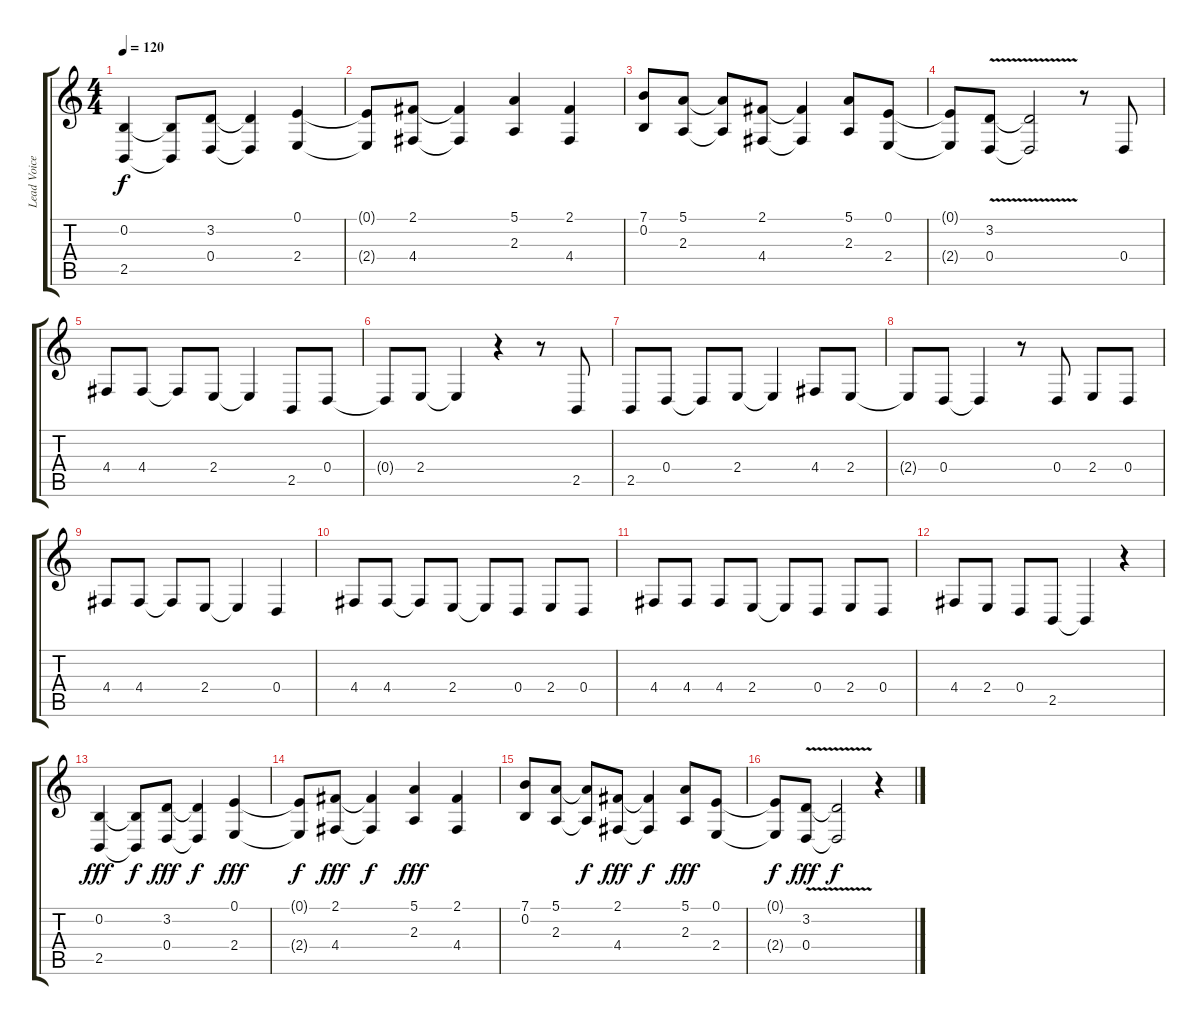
\track ("Lead Voice" "Lead Voice") {instrument lead6voice}
\staff {score tabs}
\tuning (E4 B3 G3 D3 A2 E2) {hide}
\ts (4 4)
\tempo 120
\clef g2
\ks c
(0.2 2.5).4{dy f} (0.2{t} 2.5{t}).8 (3.2 0.4).8 (3.2{t} 0.4{t}).4 (0.1 2.4).4 |
(0.1{t} 2.4{t}).8 (2.1 4.4).8 (2.1{t} 4.4{t}).4 (5.1 2.3).4 (2.1 4.4).4 |
(7.1 0.2).8 (5.1 2.3).8 (5.1{t} 2.3{t}).8 (2.1 4.4).8 (2.1{t} 4.4{t}).4 (5.1 2.3).8 (0.1 2.4).8 |
(0.1{t} 2.4{t}).8 (3.2{v} 0.4{v}).8 (3.2{t} 0.4{t}).2 r.8 0.4.8 |
4.4.8 4.4.8 4.4{t}.8 2.4.8 2.4{t}.4 2.5.8 0.4.8 |
0.4{t}.8 2.4.8 2.4{t}.4 r.4 r.8 2.5.8 |
2.5.8 0.4.8 0.4{t}.8 2.4.8 2.4{t}.4 4.4.8 2.4.8 |
2.4{t}.8 0.4.8 0.4{t}.4 r.8 0.4.8 2.4.8 0.4.8 |
4.4.8 4.4.8 4.4{t}.8 2.4.8 2.4{t}.4 0.4.4 |
4.4.8 4.4.8 4.4{t}.8 2.4.8 2.4{t}.8 0.4.8 2.4.8 0.4.8 |
4.4.8 4.4.8 4.4.8 2.4.8 2.4{t}.8 0.4.8 2.4.8 0.4.8 |
4.4.8 2.4.8 0.4.8 2.5.8 2.5{t}.4 r.4 |
(0.2 2.5).4{dy fff} (0.2{t} 2.5{t}).8{dy f} (3.2 0.4).8{dy fff} (3.2{t} 0.4{t}).4{dy f} (0.1 2.4).4{dy fff} |
(0.1{t} 2.4{t}).8{dy f} (2.1 4.4).8{dy fff} (2.1{t} 4.4{t}).4{dy f} (5.1 2.3).4{dy fff} (2.1 4.4).4 |
(7.1 0.2).8 (5.1 2.3).8 (5.1{t} 2.3{t}).8{dy f} (2.1 4.4).8{dy fff} (2.1{t} 4.4{t}).4{dy f} (5.1 2.3).8{dy fff} (0.1 2.4).8 |
(0.1{t} 2.4{t}).8{dy f} (3.2{v} 0.4{v}).8{dy fff} (3.2{t} 0.4{t}).2{dy f} r.4
